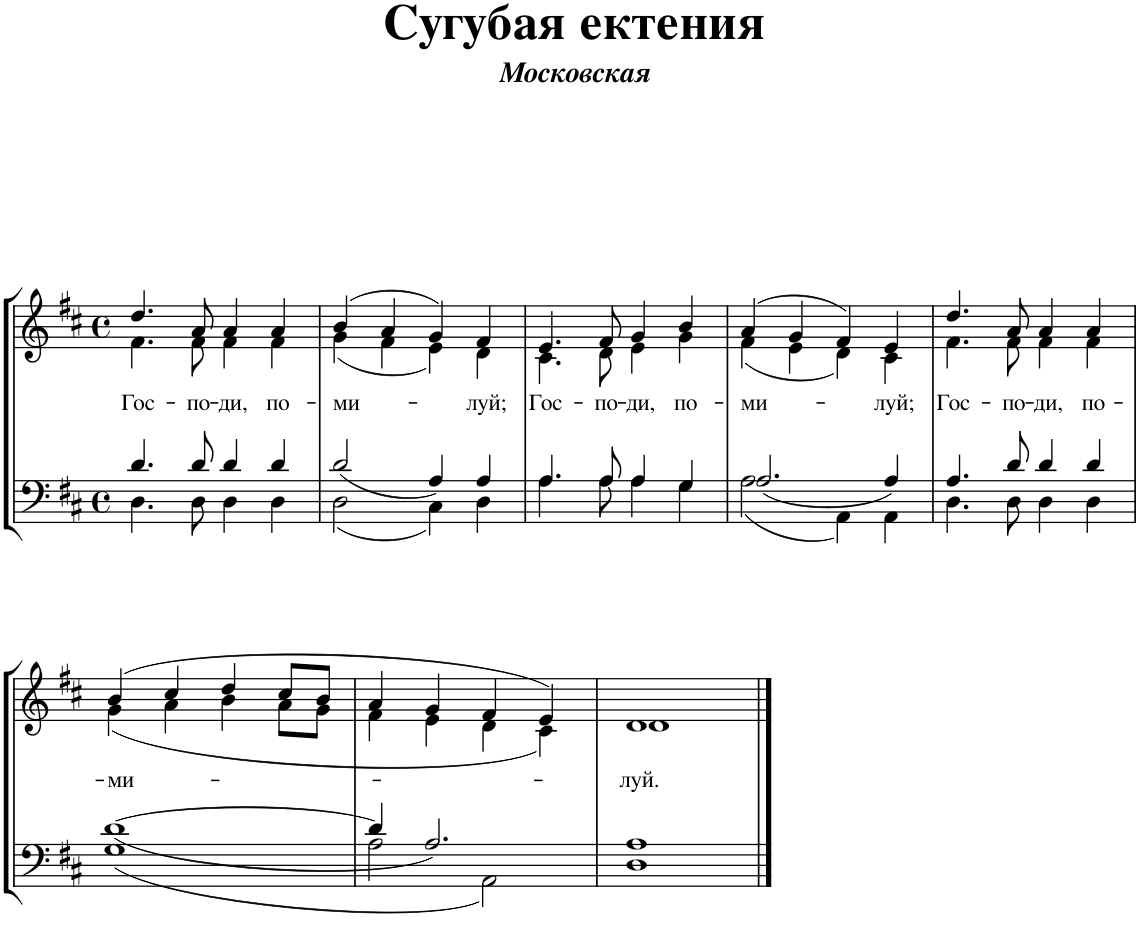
**kern	**kern	**text
*part1	*part1	*part1
*staff2	*staff1	*staff1
*I"Piano	*	*
*I'Pno.	*	*
*clefF4	*clefG2	*
*k[f#c#]	*k[f#c#]	*
*M4/4	*M4/4	*
*met(c)	*met(c)	*
=1	=1	=1
*^	*^	*
*	*^	*	*	*
!	!	!	!	!	!LO:LY:b
1ryy	4.d/	4.D\	4.dd/	4.f#\	Гос-
!	!	!	!	!	!LO:LY:b
.	8d/	8D\	8a/	8f#\	-по-
!	!	!	!	!	!LO:LY:b
.	4d/	4D\	4a/	4f#\	-ди,
!	!	!	!	!	!LO:LY:b
.	4d/	4D\	4a/	4f#\	по-
=2	=2	=2	=2	=2	=2
!	!	!	!	!	!LO:LY:b
1ryy	2d/	2D\	(4b/	(4g\	-ми-
.	.	.	4a/	4f#\	.
.	4A/	4C#\	4g/)	4e\)	.
!	!	!	!	!	!LO:LY:b
.	4A/	4D\	4f#/	4d\	-луй;
=3	=3	=3	=3	=3	=3
!	!	!	!	!	!LO:LY:b
1ryy	4.A/	4.A\	4.e/	4.c#\	Гос-
!	!	!	!	!	!LO:LY:b
.	8A/	8A\	8f#/	8d\	-по-
!	!	!	!	!	!LO:LY:b
.	4A/	4A\	4g/	4e\	-ди,
!	!	!	!	!	!LO:LY:b
.	4G/	4G\	4b/	4g\	по-
=4	=4	=4	=4	=4	=4
!	!	!	!	!	!LO:LY:b
1ryy	2.A/	2A\	(4a/	(4f#\	-ми-
.	.	.	4g/	4e\	.
.	.	4AA\	4f#/)	4d\)	.
!	!	!	!	!	!LO:LY:b
.	4A/	4AA\	4e/	4c#\	-луй;
=5	=5	=5	=5	=5	=5
!	!	!	!	!	!LO:LY:b
1ryy	4.A/	4.D\	4.dd/	4.f#\	Гос-
!	!	!	!	!	!LO:LY:b
.	8d/	8D\	8a/	8f#\	-по-
!	!	!	!	!	!LO:LY:b
.	4d/	4D\	4a/	4f#\	-ди,
!	!	!	!	!	!LO:LY:b
.	4d/	4D\	4a/	4f#\	по-
!!LO:LB:g=z	!!
=6	=6	=6	=6	=6	=6
!	!	!	!	!	!LO:LY:b
1ryy	[1d	1G	(4b/	(4g\	-ми-
.	.	.	4cc#/	4a\	.
.	.	.	4dd/	4b\	.
.	.	.	8cc#/L	8a\L	.
.	.	.	8b/J	8g\J	.
=7	=7	=7	=7	=7	=7
1ryy	4d/]	2A\	4a/	4f#\	.
.	2.A/	.	4g/	4e\	.
.	.	2AA\	4f#/	4d\	.
.	.	.	4e/)	4c#\)	.
=8	=8	=8	=8	=8	=8
!	!	!	!	!	!LO:LY:b
1ryy	1A	1D	1d	1d	-луй.
*v	*v	*v	*	*	*
*	*v	*v	*
==	==	==
*-	*-	*-
